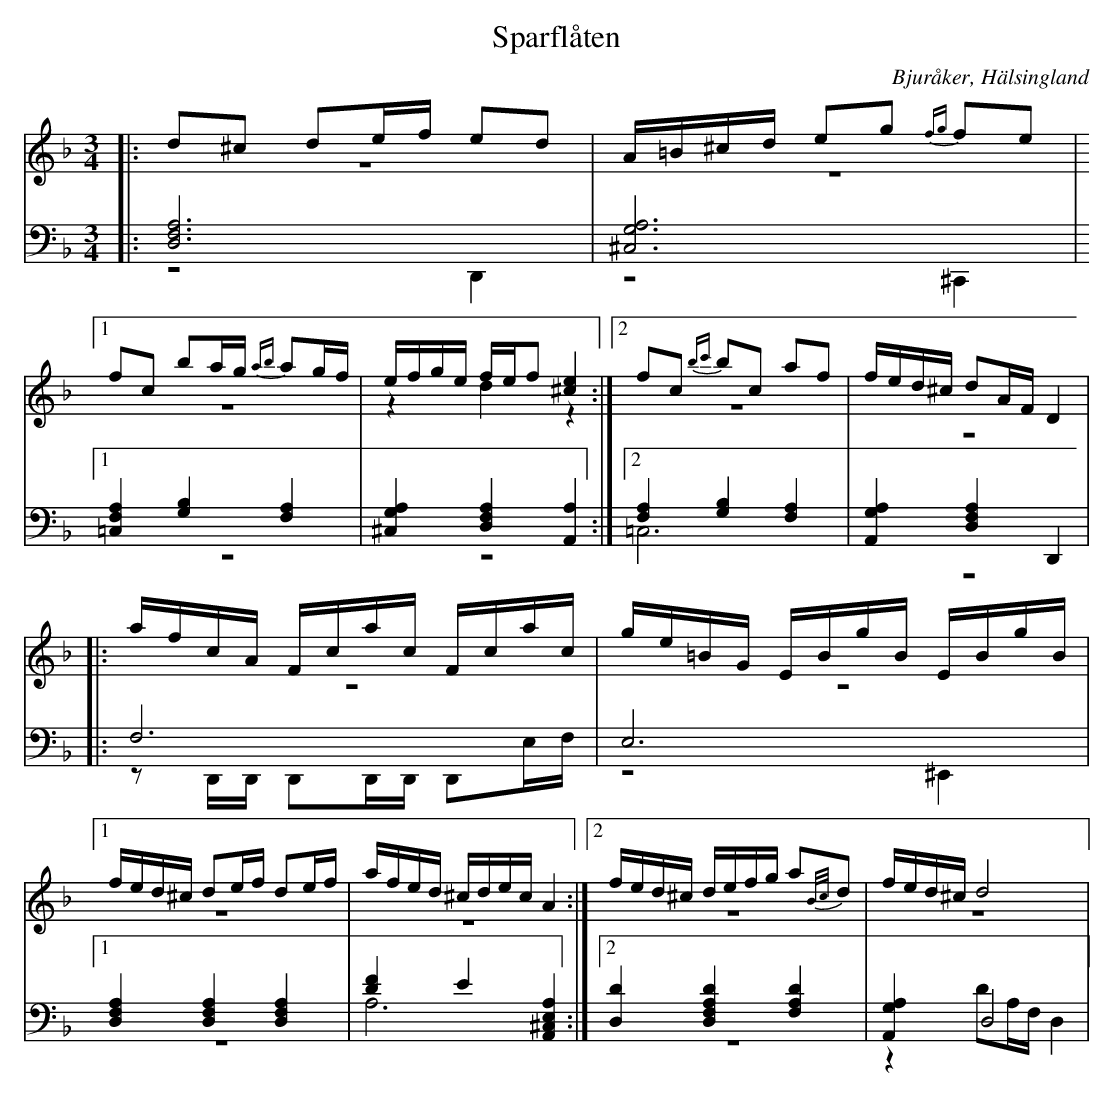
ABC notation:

X:1
T: Sparflåten
O: Bjuråker, Hälsingland
M: 3/4
L: 1/8
K: Dm
V:1
V:2 merge
V:3
V:4 merge
V:1
|:d^c de/f/ ed|A/=B/^c/d/ eg {fg}fe|1 fc ba/g/ {ab}ag/f/| e/f/g/e/ f/e/f [^c2e2]:|2 fc {bc'}bc af|f/e/d/^c/ dA/F/ D2|
|:a/f/c/A/  F/c/a/c/ F/c/a/c/|g/e/=B/G/  E/B/g/B/  E/B/g/B/|1 f/e/d/^c/ de/f/ de/f/|a/f/e/d/ ^c/d/e/c/ A2:|2 f/e/d/^c/ d/e/f/g/ a{B/c/}d|f/e/d/^c/ d4|
V:2
|:z6|z6|1 z6|z2 d2 z2:|2 z6|z6|
|:z6|z6|1 z6|z6:|2 z6|z6|
V:3 clef=bass
|:[D,6F,6A,6]|[^C,6G,6A,6]|1 [=C,2F,2A,2] [G,2B,2] [F,2A,2]|[^C,2G,2A,2] [D,2F,2A,2] [A,,2A,2]:|2 [F,2A,2] [G,2B,2] [F,2A,2]|[A,,2G,2A,2] [D,2F,2A,2] D,,2|
|:F,6|E,6|1 [D,2F,2A,2] [D,2F,2A,2] [D,2F,2A,2]|[D2F2] E2 [A,,2^C,2E,2A,2]:|2 [D,2D2] [D,2F,2A,2D2] [F,2A,2D2]|[A,,2G,2A,2] D,4|
V:4 clef=bass
|:z4 D,,2|z4 ^C,,2|1 z6|z6:|2 =C,6|z6|
|:zD,,/D,,/ D,,D,,/D,,/ D,,E,/F,/|z4 ^E,,2|1 z6|A,6:|2 z6|z2 DA,/F,/ D,2|
